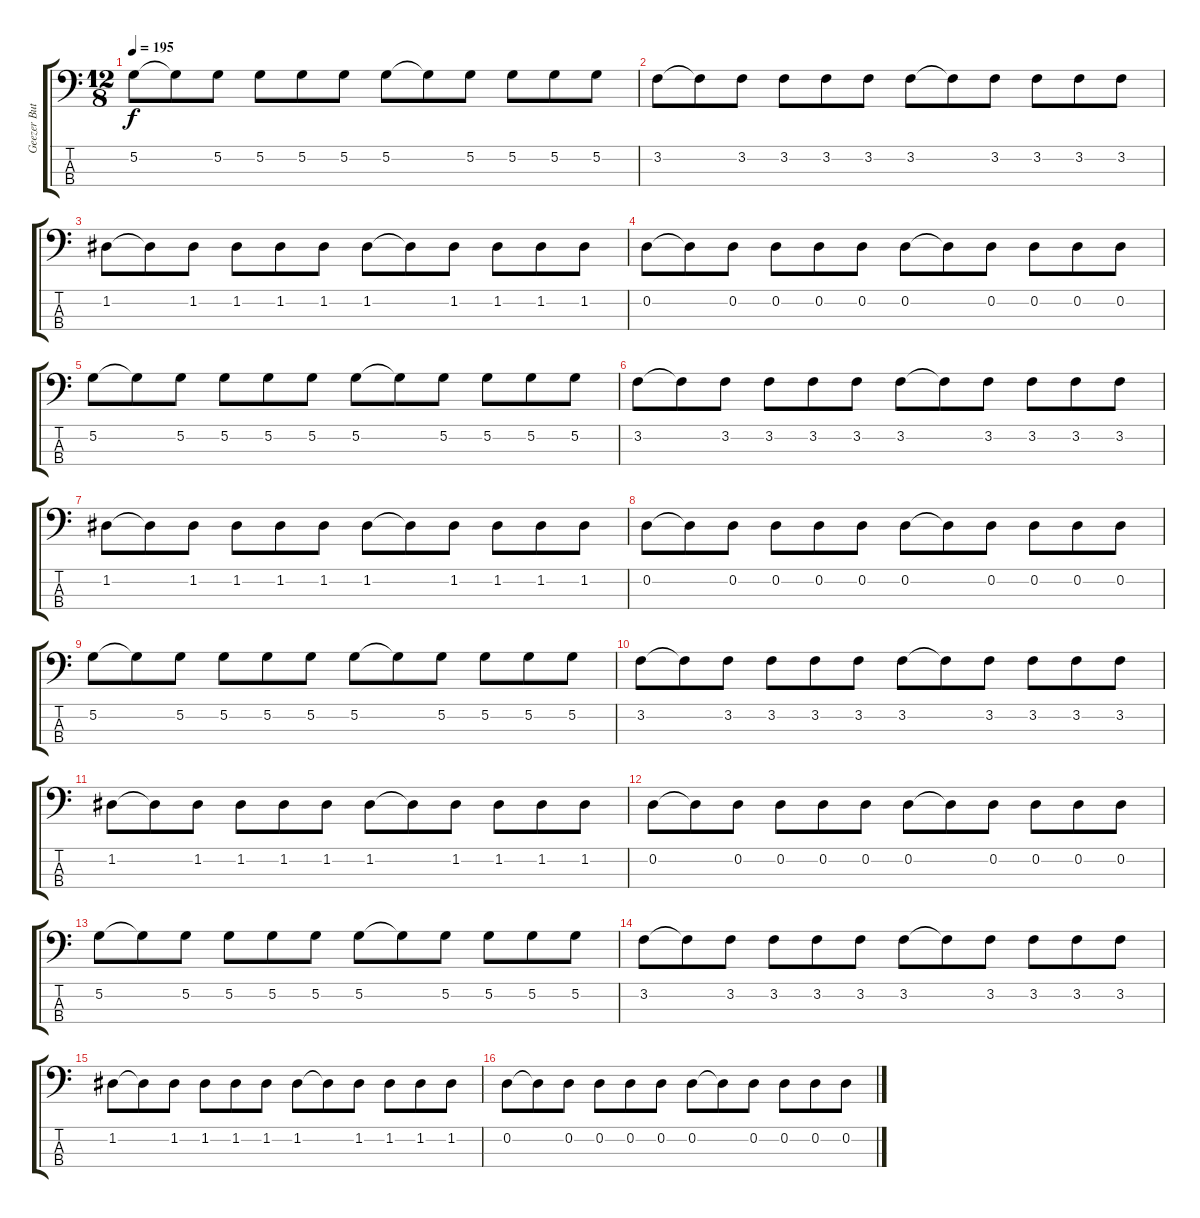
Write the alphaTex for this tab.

\track ("Geezer Butler" "Geezer But") {instrument slapbass2}
\staff {score tabs}
\tuning (G2 D2 A1 E1) {hide}
\ts (12 8)
\tempo 195
\clef f4
\ks c
5.2.8{dy f} 5.2{t}.8 5.2.8 5.2.8 5.2.8 5.2.8 5.2.8 5.2{t}.8 5.2.8 5.2.8 5.2.8 5.2.8 |
3.2.8 3.2{t}.8 3.2.8 3.2.8 3.2.8 3.2.8 3.2.8 3.2{t}.8 3.2.8 3.2.8 3.2.8 3.2.8 |
1.2.8 1.2{t}.8 1.2.8 1.2.8 1.2.8 1.2.8 1.2.8 1.2{t}.8 1.2.8 1.2.8 1.2.8 1.2.8 |
0.2.8 0.2{t}.8 0.2.8 0.2.8 0.2.8 0.2.8 0.2.8 0.2{t}.8 0.2.8 0.2.8 0.2.8 0.2.8 |
5.2.8 5.2{t}.8 5.2.8 5.2.8 5.2.8 5.2.8 5.2.8 5.2{t}.8 5.2.8 5.2.8 5.2.8 5.2.8 |
3.2.8 3.2{t}.8 3.2.8 3.2.8 3.2.8 3.2.8 3.2.8 3.2{t}.8 3.2.8 3.2.8 3.2.8 3.2.8 |
1.2.8 1.2{t}.8 1.2.8 1.2.8 1.2.8 1.2.8 1.2.8 1.2{t}.8 1.2.8 1.2.8 1.2.8 1.2.8 |
0.2.8 0.2{t}.8 0.2.8 0.2.8 0.2.8 0.2.8 0.2.8 0.2{t}.8 0.2.8 0.2.8 0.2.8 0.2.8 |
5.2.8 5.2{t}.8 5.2.8 5.2.8 5.2.8 5.2.8 5.2.8 5.2{t}.8 5.2.8 5.2.8 5.2.8 5.2.8 |
3.2.8 3.2{t}.8 3.2.8 3.2.8 3.2.8 3.2.8 3.2.8 3.2{t}.8 3.2.8 3.2.8 3.2.8 3.2.8 |
1.2.8 1.2{t}.8 1.2.8 1.2.8 1.2.8 1.2.8 1.2.8 1.2{t}.8 1.2.8 1.2.8 1.2.8 1.2.8 |
0.2.8 0.2{t}.8 0.2.8 0.2.8 0.2.8 0.2.8 0.2.8 0.2{t}.8 0.2.8 0.2.8 0.2.8 0.2.8 |
5.2.8 5.2{t}.8 5.2.8 5.2.8 5.2.8 5.2.8 5.2.8 5.2{t}.8 5.2.8 5.2.8 5.2.8 5.2.8 |
3.2.8 3.2{t}.8 3.2.8 3.2.8 3.2.8 3.2.8 3.2.8 3.2{t}.8 3.2.8 3.2.8 3.2.8 3.2.8 |
1.2.8 1.2{t}.8 1.2.8 1.2.8 1.2.8 1.2.8 1.2.8 1.2{t}.8 1.2.8 1.2.8 1.2.8 1.2.8 |
0.2.8 0.2{t}.8 0.2.8 0.2.8 0.2.8 0.2.8 0.2.8 0.2{t}.8 0.2.8 0.2.8 0.2.8 0.2.8
